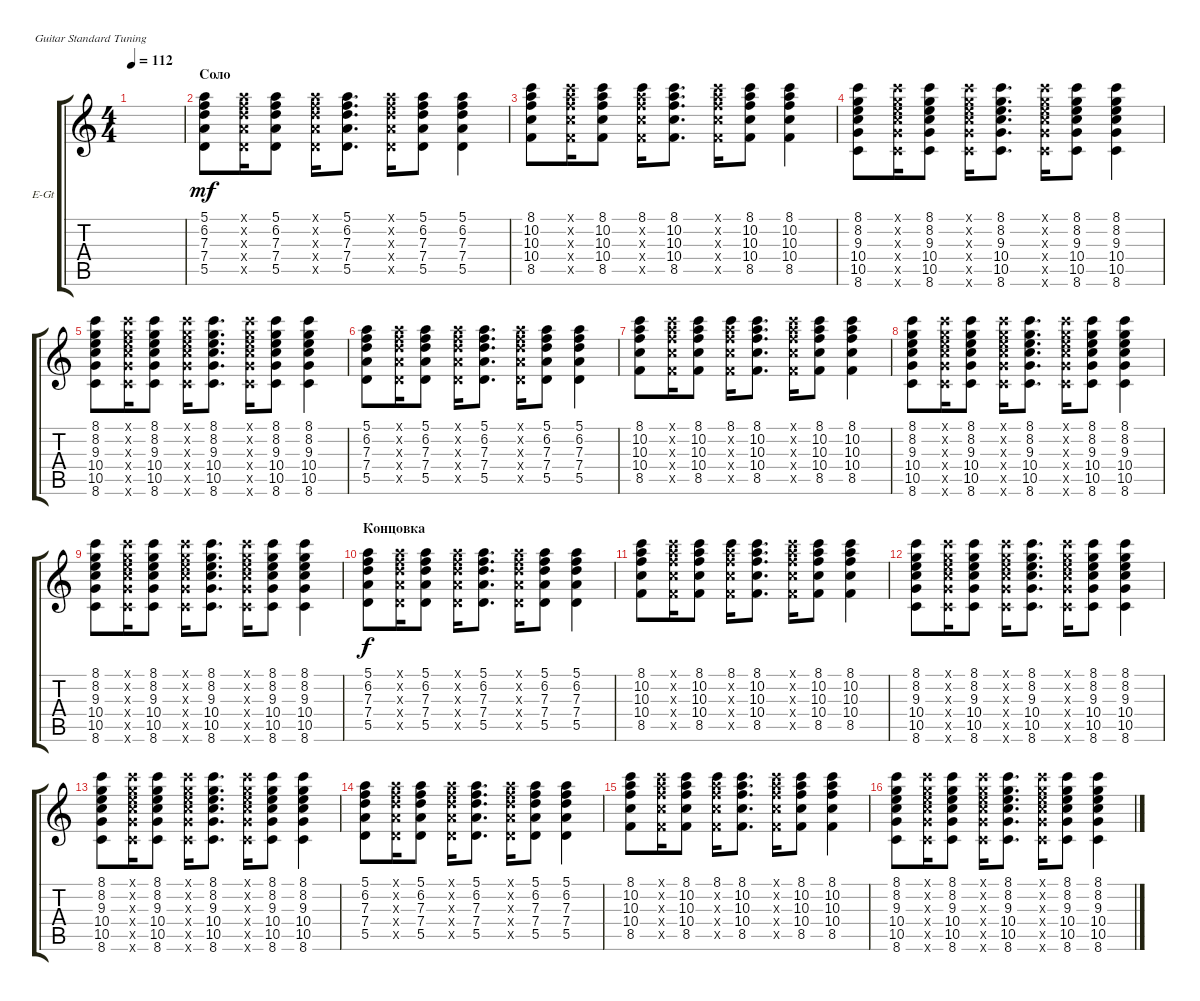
\defaultSystemsLayout 4
\bracketExtendMode groupsimilarinstruments
\firstSystemTrackNameOrientation horizontal
\otherSystemsTrackNameOrientation horizontal
\track ("Electric Guitar" "E-Gt") {instrument electricguitarclean}
\staff {score tabs}
\tuning (E4 B3 G3 D3 A2 E2)
\ts (4 4)
\tempo 112
\clef g2
\ks c
|
\section ("" "Соло")
(5.5 6.2 7.3 7.4 5.1).8{dy mf} (5.5{x} 5.1{x} 6.2{x} 7.3{x} 7.4{x}).16 (5.5 5.1 6.2 7.3 7.4).8 (5.5{x} 5.1{x} 6.2{x} 7.3{x} 7.4{x}).16 (5.5 5.1 6.2 7.3 7.4).8{d} (5.5{x} 5.1{x} 6.2{x} 7.3{x} 7.4{x}).16 (5.5 5.1 6.2 7.3 7.4).8 (5.5 5.1 6.2 7.3 7.4).4 |
(8.5 8.1 10.2 10.3 10.4).8 (8.5{x} 8.1{x} 10.2{x} 10.3{x} 10.4{x}).16 (8.5 8.1 10.2 10.3 10.4).8 (8.5{x} 8.1 10.2{x} 10.3{x} 10.4{x}).16 (8.5 8.1 10.2 10.3 10.4).8{d} (8.5{x} 8.1{x} 10.2{x} 10.3{x} 10.4{x}).16 (8.5 8.1 10.2 10.3 10.4).8 (8.5 8.1 10.2 10.3 10.4).4 |
(8.6 8.1 8.2 9.3 10.4 10.5).8 (8.6{x} 8.1{x} 8.2{x} 9.3{x} 10.4{x} 10.5{x}).16 (8.6 8.1 8.2 9.3 10.4 10.5).8 (8.6{x} 8.1{x} 8.2{x} 9.3{x} 10.4{x} 10.5{x}).16 (8.6 8.1 8.2 9.3 10.4 10.5).8{d} (8.6{x} 8.1{x} 8.2{x} 9.3{x} 10.4{x} 10.5{x}).16 (8.6 8.1 8.2 9.3 10.4 10.5).8 (8.6 8.1 8.2 9.3 10.4 10.5).4 |
(8.6 8.1 8.2 9.3 10.4 10.5).8 (8.6{x} 8.1{x} 8.2{x} 9.3{x} 10.4{x} 10.5{x}).16 (8.6 8.1 8.2 9.3 10.4 10.5).8 (8.6{x} 8.1{x} 8.2{x} 9.3{x} 10.4{x} 10.5{x}).16 (8.6 8.1 8.2 9.3 10.4 10.5).8{d} (8.6{x} 8.1{x} 8.2{x} 9.3{x} 10.4{x} 10.5{x}).16 (8.6 8.1 8.2 9.3 10.4 10.5).8 (8.6 8.1 8.2 9.3 10.4 10.5).4 |
(5.5 6.2 7.3 7.4 5.1).8 (5.5{x} 5.1{x} 6.2{x} 7.3{x} 7.4{x}).16 (5.5 5.1 6.2 7.3 7.4).8 (5.5{x} 5.1{x} 6.2{x} 7.3{x} 7.4{x}).16 (5.5 5.1 6.2 7.3 7.4).8{d} (5.5{x} 5.1{x} 6.2{x} 7.3{x} 7.4{x}).16 (5.5 5.1 6.2 7.3 7.4).8 (5.5 5.1 6.2 7.3 7.4).4 |
(8.5 8.1 10.2 10.3 10.4).8 (8.5{x} 8.1{x} 10.2{x} 10.3{x} 10.4{x}).16 (8.5 8.1 10.2 10.3 10.4).8 (8.5{x} 8.1 10.2{x} 10.3{x} 10.4{x}).16 (8.5 8.1 10.2 10.3 10.4).8{d} (8.5{x} 8.1{x} 10.2{x} 10.3{x} 10.4{x}).16 (8.5 8.1 10.2 10.3 10.4).8 (8.5 8.1 10.2 10.3 10.4).4 |
(8.6 8.1 8.2 9.3 10.4 10.5).8 (8.6{x} 8.1{x} 8.2{x} 9.3{x} 10.4{x} 10.5{x}).16 (8.6 8.1 8.2 9.3 10.4 10.5).8 (8.6{x} 8.1{x} 8.2{x} 9.3{x} 10.4{x} 10.5{x}).16 (8.6 8.1 8.2 9.3 10.4 10.5).8{d} (8.6{x} 8.1{x} 8.2{x} 9.3{x} 10.4{x} 10.5{x}).16 (8.6 8.1 8.2 9.3 10.4 10.5).8 (8.6 8.1 8.2 9.3 10.4 10.5).4 |
(8.6 8.1 8.2 9.3 10.4 10.5).8 (8.6{x} 8.1{x} 8.2{x} 9.3{x} 10.4{x} 10.5{x}).16 (8.6 8.1 8.2 9.3 10.4 10.5).8 (8.6{x} 8.1{x} 8.2{x} 9.3{x} 10.4{x} 10.5{x}).16 (8.6 8.1 8.2 9.3 10.4 10.5).8{d} (8.6{x} 8.1{x} 8.2{x} 9.3{x} 10.4{x} 10.5{x}).16 (8.6 8.1 8.2 9.3 10.4 10.5).8 (8.6 8.1 8.2 9.3 10.4 10.5).4 |
\section ("" "Концовка")
(5.5 6.2 7.3 7.4 5.1).8{dy f} (5.5{x} 5.1{x} 6.2{x} 7.3{x} 7.4{x}).16 (5.5 5.1 6.2 7.3 7.4).8 (5.5{x} 5.1{x} 6.2{x} 7.3{x} 7.4{x}).16 (5.5 5.1 6.2 7.3 7.4).8{d} (5.5{x} 5.1{x} 6.2{x} 7.3{x} 7.4{x}).16 (5.5 5.1 6.2 7.3 7.4).8 (5.5 5.1 6.2 7.3 7.4).4 |
(8.5 8.1 10.2 10.3 10.4).8 (8.5{x} 8.1{x} 10.2{x} 10.3{x} 10.4{x}).16 (8.5 8.1 10.2 10.3 10.4).8 (8.5{x} 8.1 10.2{x} 10.3{x} 10.4{x}).16 (8.5 8.1 10.2 10.3 10.4).8{d} (8.5{x} 8.1{x} 10.2{x} 10.3{x} 10.4{x}).16 (8.5 8.1 10.2 10.3 10.4).8 (8.5 8.1 10.2 10.3 10.4).4 |
(8.6 8.1 8.2 9.3 10.4 10.5).8 (8.6{x} 8.1{x} 8.2{x} 9.3{x} 10.4{x} 10.5{x}).16 (8.6 8.1 8.2 9.3 10.4 10.5).8 (8.6{x} 8.1{x} 8.2{x} 9.3{x} 10.4{x} 10.5{x}).16 (8.6 8.1 8.2 9.3 10.4 10.5).8{d} (8.6{x} 8.1{x} 8.2{x} 9.3{x} 10.4{x} 10.5{x}).16 (8.6 8.1 8.2 9.3 10.4 10.5).8 (8.6 8.1 8.2 9.3 10.4 10.5).4 |
(8.6 8.1 8.2 9.3 10.4 10.5).8 (8.6{x} 8.1{x} 8.2{x} 9.3{x} 10.4{x} 10.5{x}).16 (8.6 8.1 8.2 9.3 10.4 10.5).8 (8.6{x} 8.1{x} 8.2{x} 9.3{x} 10.4{x} 10.5{x}).16 (8.6 8.1 8.2 9.3 10.4 10.5).8{d} (8.6{x} 8.1{x} 8.2{x} 9.3{x} 10.4{x} 10.5{x}).16 (8.6 8.1 8.2 9.3 10.4 10.5).8 (8.6 8.1 8.2 9.3 10.4 10.5).4 |
(5.5 6.2 7.3 7.4 5.1).8 (5.5{x} 5.1{x} 6.2{x} 7.3{x} 7.4{x}).16 (5.5 5.1 6.2 7.3 7.4).8 (5.5{x} 5.1{x} 6.2{x} 7.3{x} 7.4{x}).16 (5.5 5.1 6.2 7.3 7.4).8{d} (5.5{x} 5.1{x} 6.2{x} 7.3{x} 7.4{x}).16 (5.5 5.1 6.2 7.3 7.4).8 (5.5 5.1 6.2 7.3 7.4).4 |
(8.5 8.1 10.2 10.3 10.4).8 (8.5{x} 8.1{x} 10.2{x} 10.3{x} 10.4{x}).16 (8.5 8.1 10.2 10.3 10.4).8 (8.5{x} 8.1 10.2{x} 10.3{x} 10.4{x}).16 (8.5 8.1 10.2 10.3 10.4).8{d} (8.5{x} 8.1{x} 10.2{x} 10.3{x} 10.4{x}).16 (8.5 8.1 10.2 10.3 10.4).8 (8.5 8.1 10.2 10.3 10.4).4 |
(8.6 8.1 8.2 9.3 10.4 10.5).8 (8.6{x} 8.1{x} 8.2{x} 9.3{x} 10.4{x} 10.5{x}).16 (8.6 8.1 8.2 9.3 10.4 10.5).8 (8.6{x} 8.1{x} 8.2{x} 9.3{x} 10.4{x} 10.5{x}).16 (8.6 8.1 8.2 9.3 10.4 10.5).8{d} (8.6{x} 8.1{x} 8.2{x} 9.3{x} 10.4{x} 10.5{x}).16 (8.6 8.1 8.2 9.3 10.4 10.5).8 (8.6 8.1 8.2 9.3 10.4 10.5).4
